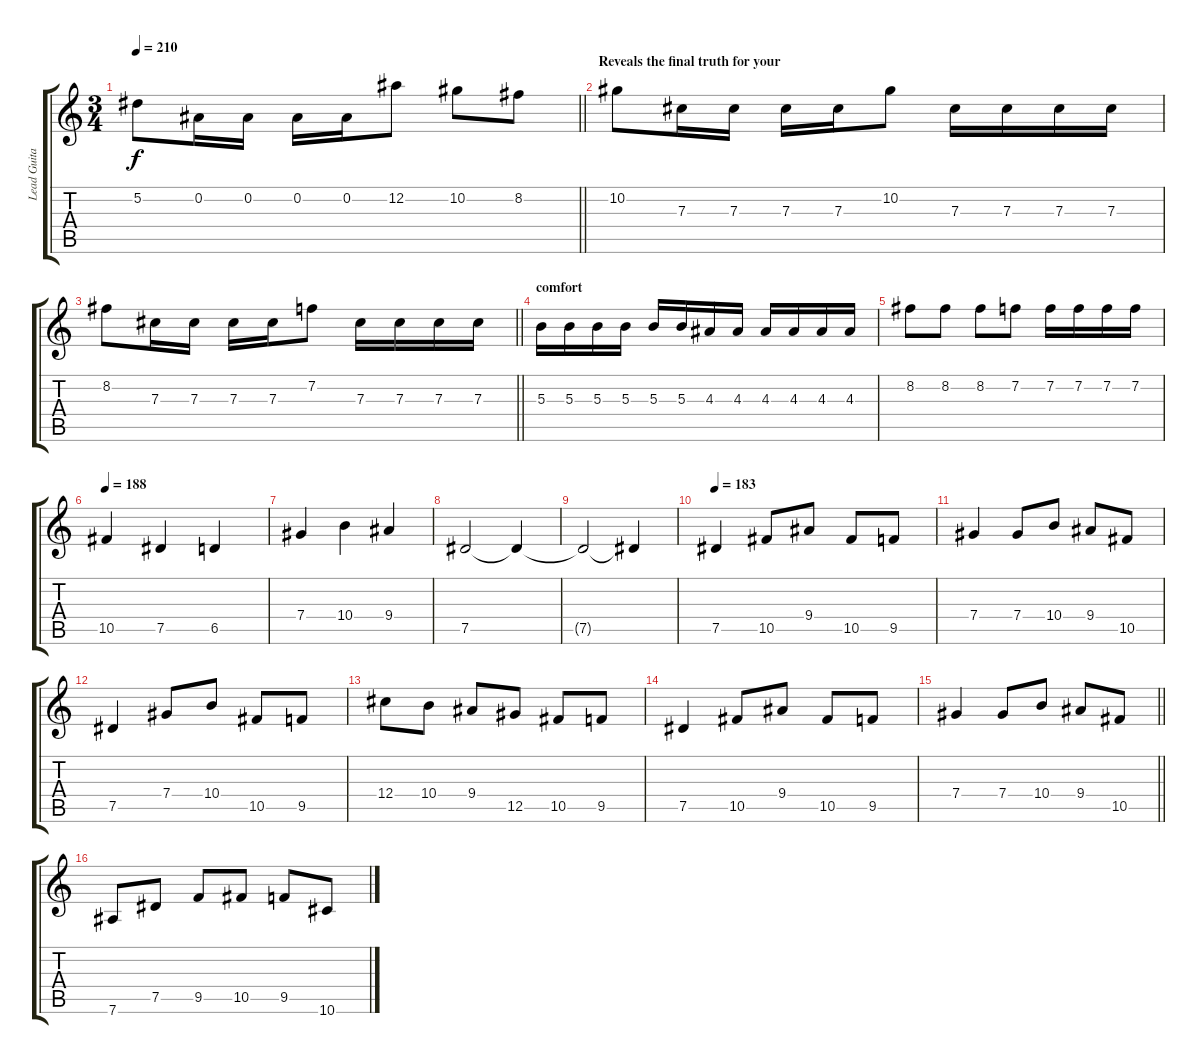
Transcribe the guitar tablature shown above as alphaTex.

\track ("Lead Guitar" "Lead Guita") {instrument distortionguitar}
\staff {score tabs}
\tuning (Eb4 Bb3 Gb3 Db3 Ab2 Eb2) {hide}
\ts (3 4)
\tempo 210
\clef g2
\barLineRight lightlight
\ks c
5.2.8{dy f} 0.2.16 0.2.16 0.2.16 0.2.16 12.2.8 10.2.8 8.2.8 |
\section ("" "Reveals the final truth for your ")
10.2.8 7.3.16 7.3.16 7.3.16 7.3.16 10.2.8 7.3.16 7.3.16 7.3.16 7.3.16 |
\barLineRight lightlight
8.2.8 7.3.16 7.3.16 7.3.16 7.3.16 7.2.8 7.3.16 7.3.16 7.3.16 7.3.16 |
\section ("" "comfort ")
5.3.16 5.3.16 5.3.16 5.3.16 5.3.16 5.3.16 4.3.16 4.3.16 4.3.16 4.3.16 4.3.16 4.3.16 |
8.2.8 8.2.8 8.2.8 7.2.8 7.2.16 7.2.16 7.2.16 7.2.16 |
\tempo 188
10.5.4 7.5.4 6.5.4 |
7.4.4 10.4.4 9.4.4 |
7.5.2 7.5{t}.4 |
7.5{t}.2 7.5{t}.4 |
\tempo 183
7.5.4 10.5.8 9.4.8 10.5.8 9.5.8 |
7.4.4 7.4.8 10.4.8 9.4.8 10.5.8 |
7.5.4 7.4.8 10.4.8 10.5.8 9.5.8 |
12.4.8 10.4.8 9.4.8 12.5.8 10.5.8 9.5.8 |
7.5.4 10.5.8 9.4.8 10.5.8 9.5.8 |
\barLineRight lightlight
7.4.4 7.4.8 10.4.8 9.4.8 10.5.8 |
7.6.8 7.5.8 9.5.8 10.5.8 9.5.8 10.6.8
